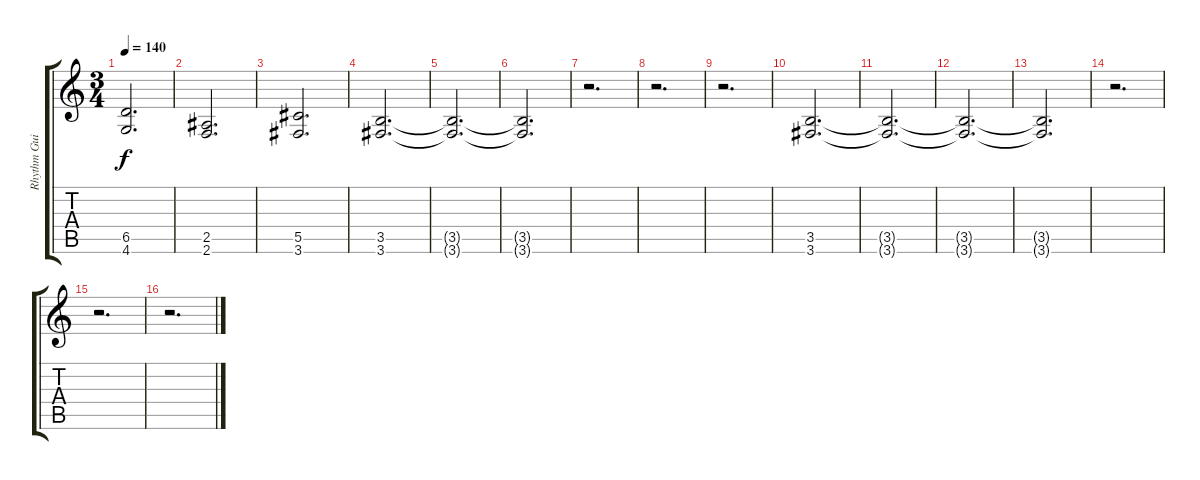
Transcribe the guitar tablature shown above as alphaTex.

\track ("Rhythm Guitar 2" "Rhythm Gui") {instrument overdrivenguitar}
\staff {score tabs}
\tuning (Eb4 Bb3 Gb3 Db3 Ab2 Eb2) {hide}
\ts (3 4)
\tempo 140
\clef g2
\ks c
(6.5 4.6).2{d dy f} |
(2.5 2.6).2{d} |
(5.5 3.6).2{d} |
(3.5 3.6).2{d} |
(3.5{t} 3.6{t}).2{d} |
(3.5{t} 3.6{t}).2{d} |
r.2{d} |
r.2{d} |
r.2{d} |
(3.5 3.6).2{d} |
(3.5{t} 3.6{t}).2{d} |
(3.5{t} 3.6{t}).2{d} |
(3.5{t} 3.6{t}).2{d} |
r.2{d} |
r.2{d} |
r.2{d}
